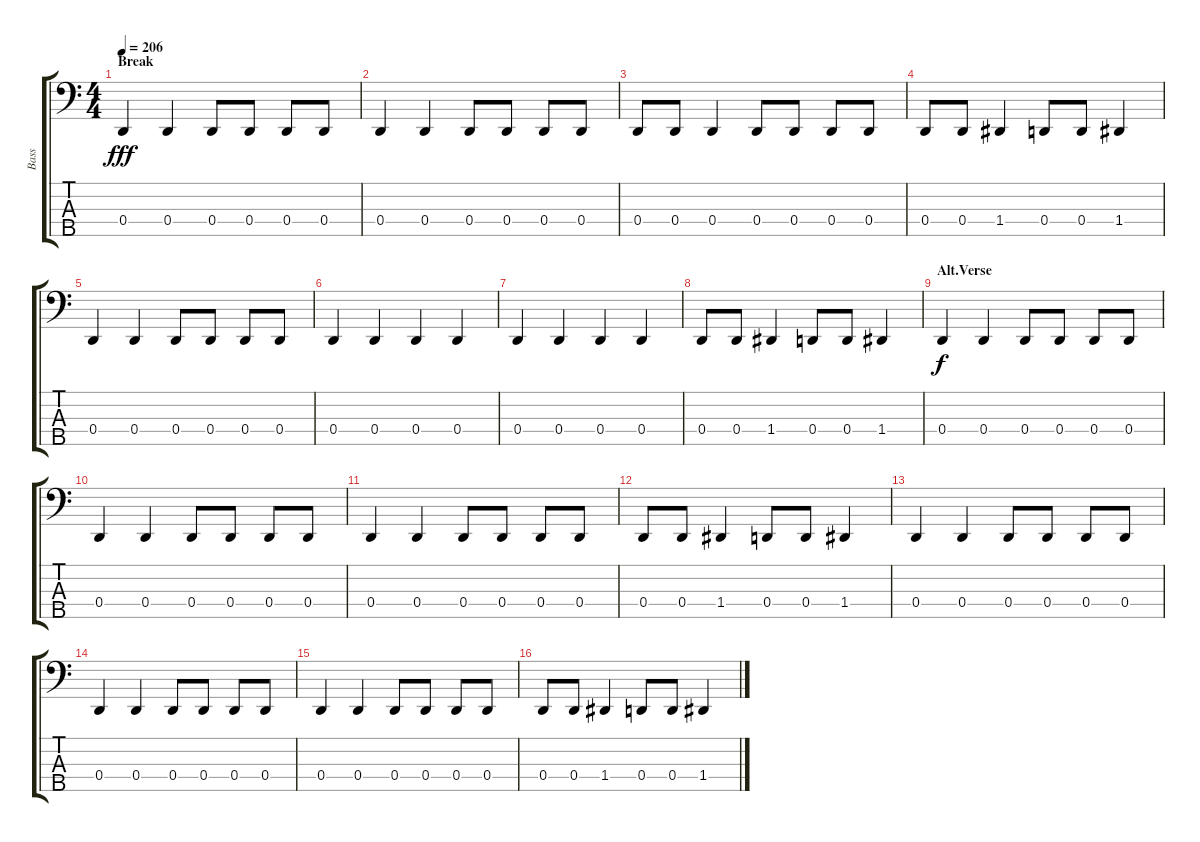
\track ("Bass" "Bass") {instrument electricbassfinger}
\staff {score tabs}
\tuning (F2 C2 G1 D1 A0) {hide}
\ts (4 4)
\section ("" "Break")
\tempo 206
\clef f4
\ks c
0.4.4{dy fff} 0.4.4 0.4.8 0.4.8 0.4.8 0.4.8 |
0.4.4 0.4.4 0.4.8 0.4.8 0.4.8 0.4.8 |
0.4.8 0.4.8 0.4.4 0.4.8 0.4.8 0.4.8 0.4.8 |
0.4.8 0.4.8 1.4.4 0.4.8 0.4.8 1.4.4 |
0.4.4 0.4.4 0.4.8 0.4.8 0.4.8 0.4.8 |
0.4.4 0.4.4 0.4.4 0.4.4 |
0.4.4 0.4.4 0.4.4 0.4.4 |
0.4.8 0.4.8 1.4.4 0.4.8 0.4.8 1.4.4 |
\section ("" "Alt.Verse")
0.4.4{dy f} 0.4.4 0.4.8 0.4.8 0.4.8 0.4.8 |
0.4.4 0.4.4 0.4.8 0.4.8 0.4.8 0.4.8 |
0.4.4 0.4.4 0.4.8 0.4.8 0.4.8 0.4.8 |
0.4.8 0.4.8 1.4.4 0.4.8 0.4.8 1.4.4 |
0.4.4 0.4.4 0.4.8 0.4.8 0.4.8 0.4.8 |
0.4.4 0.4.4 0.4.8 0.4.8 0.4.8 0.4.8 |
0.4.4 0.4.4 0.4.8 0.4.8 0.4.8 0.4.8 |
0.4.8 0.4.8 1.4.4 0.4.8 0.4.8 1.4.4
